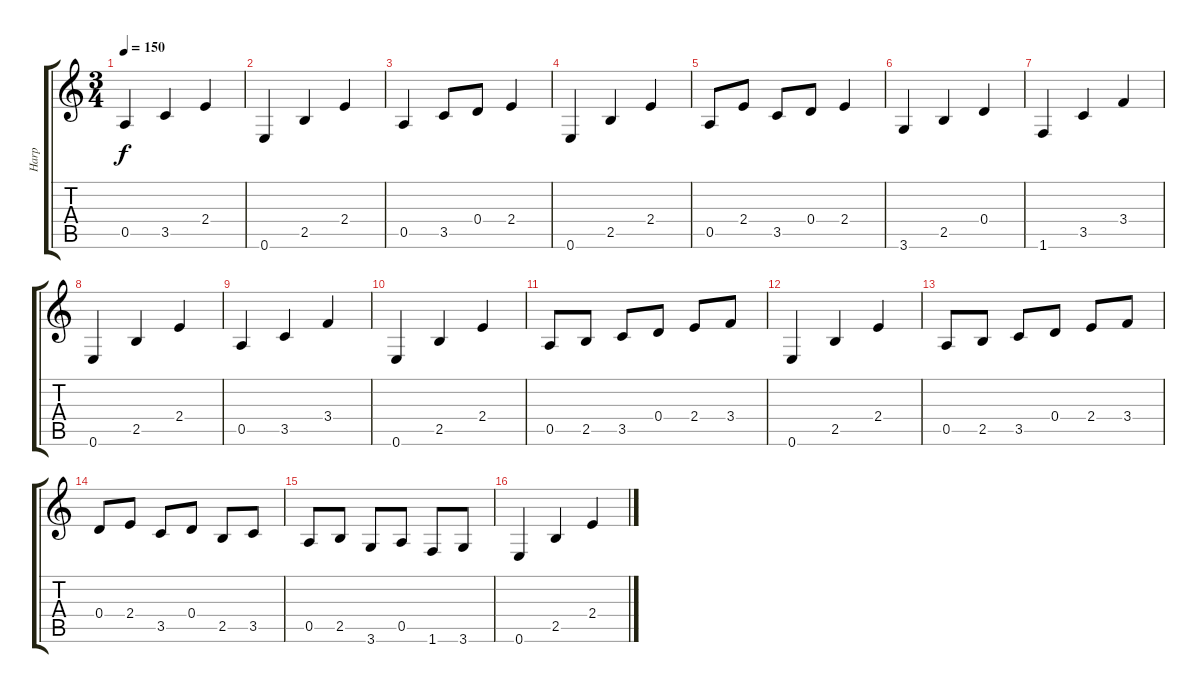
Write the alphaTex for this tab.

\track ("Harp" "Harp") {instrument orchestralharp}
\staff {score tabs}
\tuning (E5 B4 G4 D4 A3 E3) {hide}
\ts (3 4)
\tempo 150
\clef g2
\ks c
0.5.4{dy f instrument orchestralharp} 3.5.4 2.4.4 |
0.6.4 2.5.4 2.4.4 |
0.5.4 3.5.8 0.4.8 2.4.4 |
0.6.4 2.5.4 2.4.4 |
0.5.8 2.4.8 3.5.8 0.4.8 2.4.4 |
3.6.4 2.5.4 0.4.4 |
1.6.4 3.5.4 3.4.4 |
0.6.4 2.5.4 2.4.4 |
0.5.4 3.5.4 3.4.4 |
0.6.4 2.5.4 2.4.4 |
0.5.8 2.5.8 3.5.8 0.4.8 2.4.8 3.4.8 |
0.6.4 2.5.4 2.4.4 |
0.5.8 2.5.8 3.5.8 0.4.8 2.4.8 3.4.8 |
0.4.8 2.4.8 3.5.8 0.4.8 2.5.8 3.5.8 |
0.5.8 2.5.8 3.6.8 0.5.8 1.6.8 3.6.8 |
0.6.4 2.5.4 2.4.4
